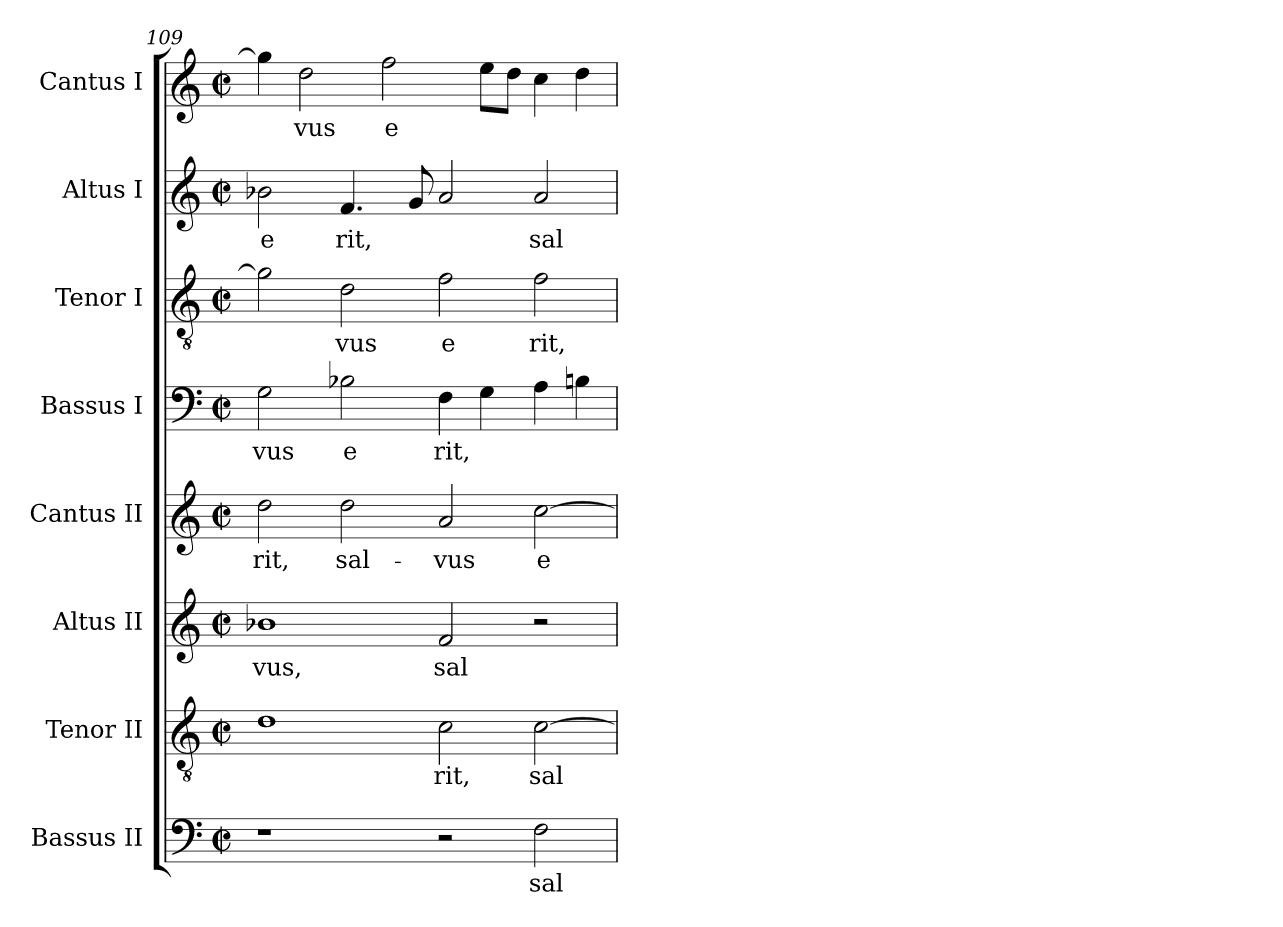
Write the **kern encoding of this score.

**kern	**text	**kern	**text	**kern	**text	**kern	**text	**kern	**text	**kern	**text	**kern	**text	**kern	**text
*part8	*part8	*part7	*part7	*part6	*part6	*part5	*part5	*part4	*part4	*part3	*part3	*part2	*part2	*part1	*part1
*staff8	*staff8	*staff7	*staff7	*staff6	*staff6	*staff5	*staff5	*staff4	*staff4	*staff3	*staff3	*staff2	*staff2	*staff1	*staff1
*I"Bassus II	*	*I"Tenor II	*	*I"Altus II	*	*I"Cantus II	*	*I"Bassus I	*	*I"Tenor I	*	*I"Altus I	*	*I"Cantus I	*
*clefF4	*	*clefGv2	*	*clefG2	*	*clefG2	*	*clefF4	*	*clefGv2	*	*clefG2	*	*clefG2	*
*M2/2	*	*M2/2	*	*M2/2	*	*M2/2	*	*M2/2	*	*M2/2	*	*M2/2	*	*M2/2	*
*met(c|)	*	*met(c|)	*	*met(c|)	*	*met(c|)	*	*met(c|)	*	*met(c|)	*	*met(c|)	*	*met(c|)	*
=109	=109	=109	=109	=109	=109	=109	=109	=109	=109	=109	=109	=109	=109	=109	=109
!	!	!	!	!	!LO:LY:b:cj	!	!LO:LY:b:cj	!	!LO:LY:b:cj	!	!	!	!LO:LY:b:cj	!	!
1r	.	1d	.	1b-X	vus,	2dd\	-rit,	2G\	vus	2g\]	.	2b-X\	e	4gg\]	.
!	!	!	!	!	!	!	!	!	!	!	!	!	!	!	!LO:LY:b:cj
.	.	.	.	.	.	.	.	.	.	.	.	.	.	2dd\	vus
!	!	!	!	!	!	!	!LO:LY:b:cj	!	!LO:LY:b:cj	!	!LO:LY:b:cj	!	!LO:LY:b	!	!
.	.	.	.	.	.	2dd\	sal-	2B-X\	e	2d\	vus	4.f/	rit,	.	.
!	!	!	!	!	!	!	!	!	!	!	!	!	!	!	!LO:LY:b:cj
.	.	.	.	.	.	.	.	.	.	.	.	.	.	2ff\	e
.	.	.	.	.	.	.	.	.	.	.	.	8g/	.	.	.
!	!	!	!LO:LY:b:cj	!	!LO:LY:b:cj	!	!LO:LY:b:cj	!	!LO:LY:b	!	!LO:LY:b:cj	!	!	!	!
2r	.	2c\	rit,	2f/	sal	2a/	-vus	4F\	rit,	2f\	e	2a/	.	.	.
.	.	.	.	.	.	.	.	4G\	.	.	.	.	.	8ee\L	.
.	.	.	.	.	.	.	.	.	.	.	.	.	.	8dd\J	.
!	!LO:LY:b:cj	!	!LO:LY:b	!	!	!	!LO:LY:b:cj	!	!	!	!LO:LY:b:cj	!	!LO:LY:b:cj	!	!
2F\	sal	[<2c\	sal	2r	.	[<2cc\	e-	4A\	.	2f\	rit,	2a/	sal	4cc\	.
.	.	.	.	.	.	.	.	4Bn\	.	.	.	.	.	4dd\	.
=	=	=	=	=	=	=	=	=	=	=	=	=	=	=	=
*-	*-	*-	*-	*-	*-	*-	*-	*-	*-	*-	*-	*-	*-	*-	*-
